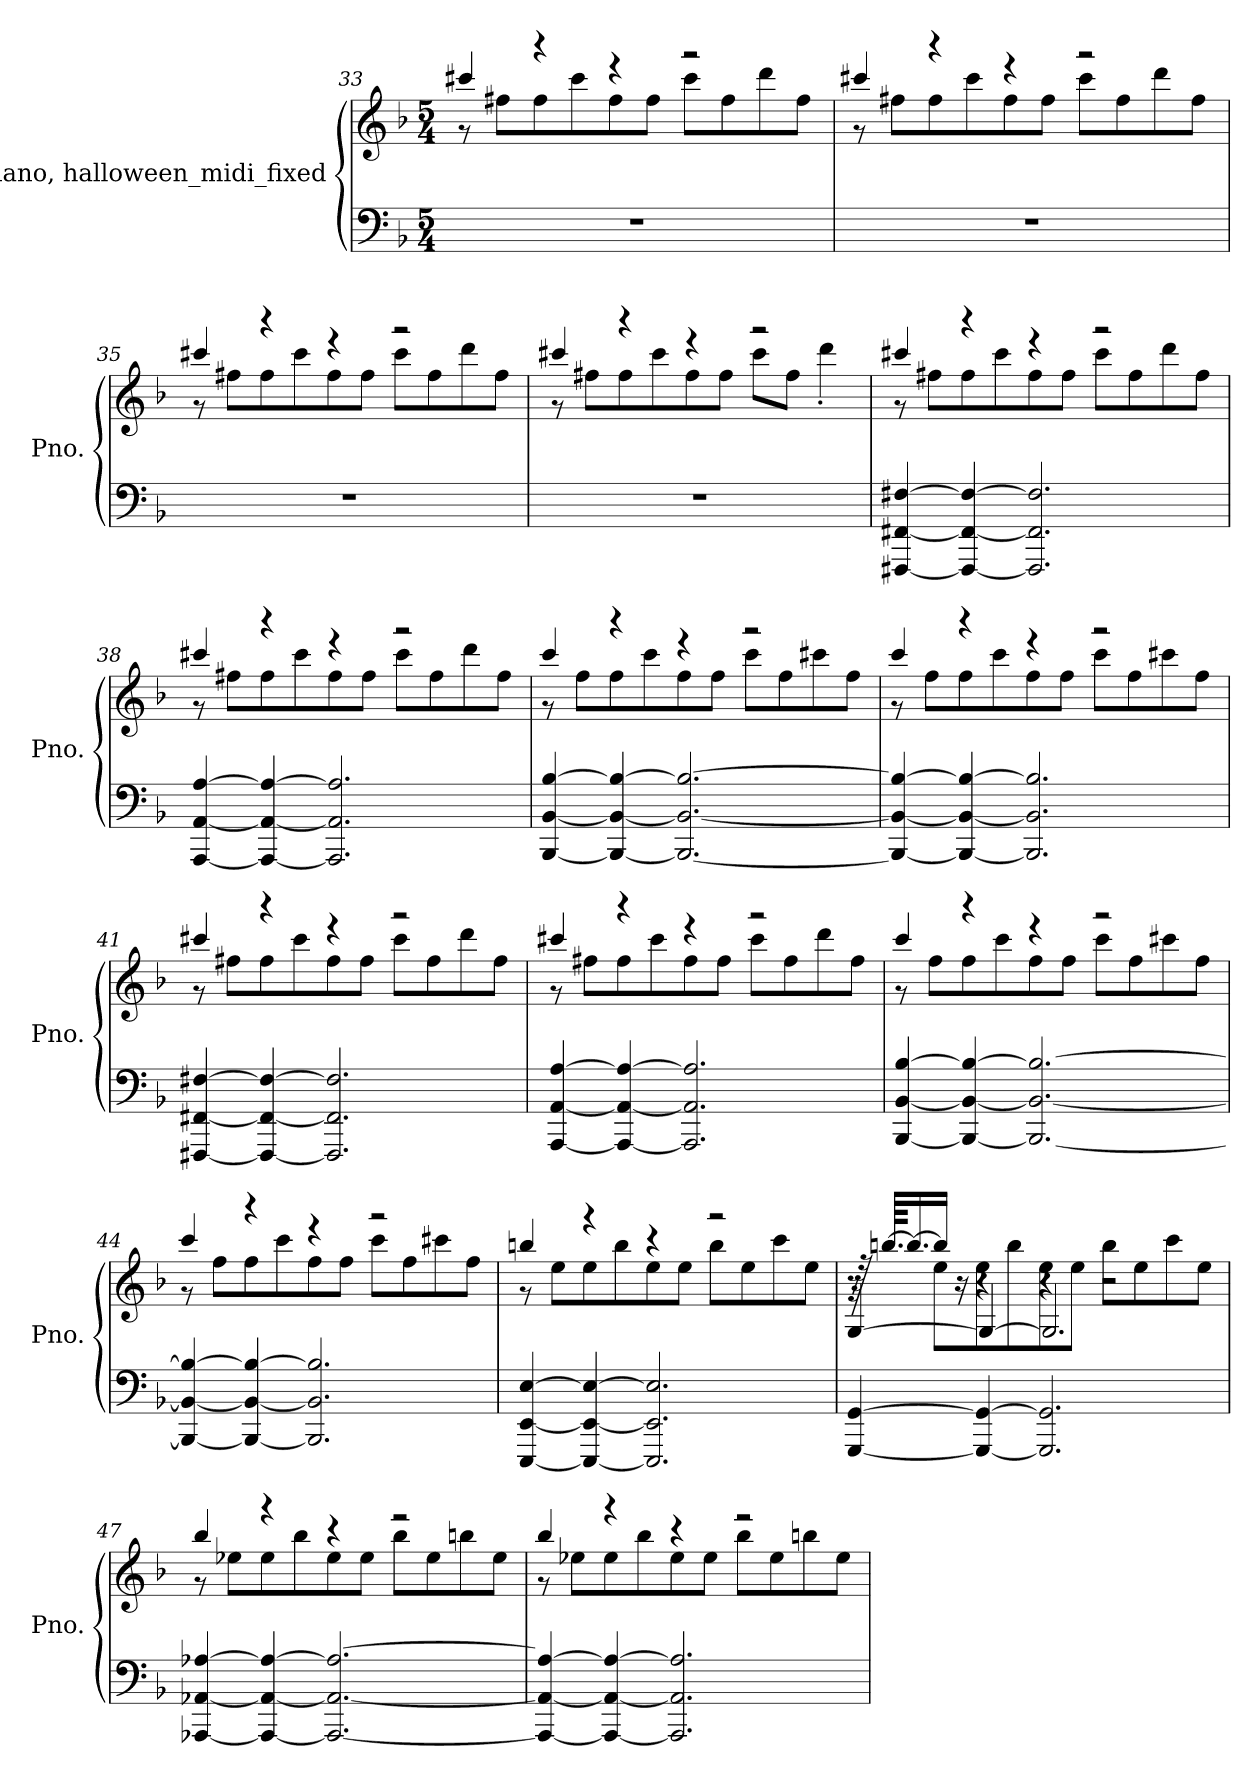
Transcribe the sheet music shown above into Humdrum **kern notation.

**kern	**kern
*part1	*part1
*staff2	*staff1
*I"Piano, halloween_midi_fixed	*
*I'Pno.	*
!!LO:LB:g=z
*clefF4	*clefG2
*k[b-]	*k[b-]
*M5/4	*M5/4
=33	=33
*	*^
4%5r	4ccc#X/	8r
.	.	8ff#X\L
.	4r	8ff#\
.	.	8ccc#\
.	4r	8ff#\
.	.	8ff#\J
.	2r	8ccc#\L
.	.	8ff#\
.	.	8ddd\
.	.	8ff#\J
=34	=34	=34
4%5r	4ccc#X/	8r
.	.	8ff#X\L
.	4r	8ff#\
.	.	8ccc#\
.	4r	8ff#\
.	.	8ff#\J
.	2r	8ccc#\L
.	.	8ff#\
.	.	8ddd\
.	.	8ff#\J
=35	=35	=35
4%5r	4ccc#X/	8r
.	.	8ff#X\L
.	4r	8ff#\
.	.	8ccc#\
.	4r	8ff#\
.	.	8ff#\J
.	2r	8ccc#\L
.	.	8ff#\
.	.	8ddd\
.	.	8ff#\J
!!LO:PB:g=z	!!
=36	=36	=36
4%5r	4ccc#X/	8r
.	.	8ff#X\L
.	4r	8ff#\
.	.	8ccc#\
.	4r	8ff#\
.	.	8ff#\J
.	2r	8ccc#\L
.	.	8ff#\J
.	.	4ddd'\
=37	=37	=37
[4FFF#X/ [4FF#X/ [4F#X/	4ccc#X/	8r
.	.	8ff#X\L
4FFF#/_ 4FF#/_ 4F#/_	4r	8ff#\
.	.	8ccc#\
2.FFF#/] 2.FF#/] 2.F#/]	4r	8ff#\
.	.	8ff#\J
.	2r	8ccc#\L
.	.	8ff#\
.	.	8ddd\
.	.	8ff#\J
=38	=38	=38
[4AAA/ [4AA/ [4A/	4ccc#X/	8r
.	.	8ff#X\L
4AAA/_ 4AA/_ 4A/_	4r	8ff#\
.	.	8ccc#\
2.AAA/] 2.AA/] 2.A/]	4r	8ff#\
.	.	8ff#\J
.	2r	8ccc#\L
.	.	8ff#\
.	.	8ddd\
.	.	8ff#\J
!!LO:LB:g=z	!!
=39	=39	=39
[4BBB-/ [4BB-/ [4B-/	4ccc/	8r
.	.	8ff\L
4BBB-/_ 4BB-/_ 4B-/_	4r	8ff\
.	.	8ccc\
2.BBB-/_ 2.BB-/_ 2.B-/_	4r	8ff\
.	.	8ff\J
.	2r	8ccc\L
.	.	8ff\
.	.	8ccc#X\
.	.	8ff\J
=40	=40	=40
4BBB-/_ 4BB-/_ 4B-/_	4ccc/	8r
.	.	8ff\L
4BBB-/_ 4BB-/_ 4B-/_	4r	8ff\
.	.	8ccc\
2.BBB-/] 2.BB-/] 2.B-/]	4r	8ff\
.	.	8ff\J
.	2r	8ccc\L
.	.	8ff\
.	.	8ccc#X\
.	.	8ff\J
=41	=41	=41
[4FFF#X/ [4FF#X/ [4F#X/	4ccc#X/	8r
.	.	8ff#X\L
4FFF#/_ 4FF#/_ 4F#/_	4r	8ff#\
.	.	8ccc#\
2.FFF#/] 2.FF#/] 2.F#/]	4r	8ff#\
.	.	8ff#\J
.	2r	8ccc#\L
.	.	8ff#\
.	.	8ddd\
.	.	8ff#\J
!!LO:LB:g=z	!!
=42	=42	=42
[4AAA/ [4AA/ [4A/	4ccc#X/	8r
.	.	8ff#X\L
4AAA/_ 4AA/_ 4A/_	4r	8ff#\
.	.	8ccc#\
2.AAA/] 2.AA/] 2.A/]	4r	8ff#\
.	.	8ff#\J
.	2r	8ccc#\L
.	.	8ff#\
.	.	8ddd\
.	.	8ff#\J
=43	=43	=43
[4BBB-/ [4BB-/ [4B-/	4ccc/	8r
.	.	8ff\L
4BBB-/_ 4BB-/_ 4B-/_	4r	8ff\
.	.	8ccc\
2.BBB-/_ 2.BB-/_ 2.B-/_	4r	8ff\
.	.	8ff\J
.	2r	8ccc\L
.	.	8ff\
.	.	8ccc#X\
.	.	8ff\J
=44	=44	=44
4BBB-/_ 4BB-/_ 4B-/_	4ccc/	8r
.	.	8ff\L
4BBB-/_ 4BB-/_ 4B-/_	4r	8ff\
.	.	8ccc\
2.BBB-/] 2.BB-/] 2.B-/]	4r	8ff\
.	.	8ff\J
.	2r	8ccc\L
.	.	8ff\
.	.	8ccc#X\
.	.	8ff\J
=45	=45	=45
[4EEE/ [4EE/ [4E/	4bbn/	8r
.	.	8ee\L
4EEE/_ 4EE/_ 4E/_	4r	8ee\
.	.	8bb\
2.EEE/] 2.EE/] 2.E/]	4r	8ee\
.	.	8ee\J
.	2r	8bb\L
.	.	8ee\
.	.	8ccc\
.	.	8ee\J
!!LO:LB:g=z
=46	=46	=46
*	*	*^
[4GGG/ [4GG/	128r	8r	[4G/
.	[64.bbn/KKLL	.	.
.	16.bb/_	.	.
.	16bb/JJ]	8ee\L	.
.	16r	.	.
4GGG/_ 4GG/_	4r	8ee\	4G/_
.	.	8bb\	.
2.GGG/] 2.GG/]	4r	8ee\	2.G/]
.	.	8ee\J	.
.	2r	8bb\L	.
.	.	8ee\	.
.	.	8ccc\	.
.	.	8ee\J	.
*	*	*v	*v
=47	=47	=47
[4AAA-X/ [4AA-X/ [4A-X/	4bb-/	8r
.	.	8ee-X\L
4AAA-/_ 4AA-/_ 4A-/_	4r	8ee-\
.	.	8bb-\
2.AAA-/_ 2.AA-/_ 2.A-/_	4r	8ee-\
.	.	8ee-\J
.	2r	8bb-\L
.	.	8ee-\
.	.	8bbn\
.	.	8ee-\J
=48	=48	=48
4AAA-/_ 4AA-/_ 4A-/_	4bb-/	8r
.	.	8ee-X\L
4AAA-/_ 4AA-/_ 4A-/_	4r	8ee-\
.	.	8bb-\
2.AAA-/] 2.AA-/] 2.A-/]	4r	8ee-\
.	.	8ee-\J
.	2r	8bb-\L
.	.	8ee-\
.	.	8bbn\
.	.	8ee-\J
*	*v	*v
=	=
*-	*-
